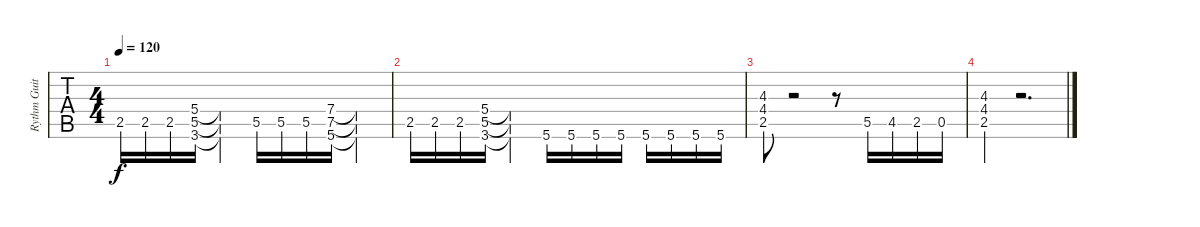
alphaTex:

\track ("Rythm Guitar (Enrik Garcìa)" "Rythm Guit") {instrument distortionguitar}
\staff {tabs}
\tuning (Eb4 Bb3 Gb3 Db3 Ab2 Eb2) {hide}
\ts (4 4)
\tempo 120
\clef g2
\ks d
2.5.16{dy f} 2.5.16 2.5.16 (5.4 5.5 3.6).16 (5.4{t} 5.5{t} 3.6{t}).4 5.5.16 5.5.16 5.5.16 (7.4 7.5 5.6).16 (7.4{t} 7.5{t} 5.6{t}).4 |
2.5.16 2.5.16 2.5.16 (5.4 5.5 3.6).16 (5.4{t} 5.5{t} 3.6{t}).4 5.6.16 5.6.16 5.6.16 5.6.16 5.6.16 5.6.16 5.6.16 5.6.16 |
(4.3 4.4 2.5).8 r.2 r.8 5.5.16 4.5.16 2.5.16 0.5.16 |
(4.3 4.4 2.5).4 r.2{d}
